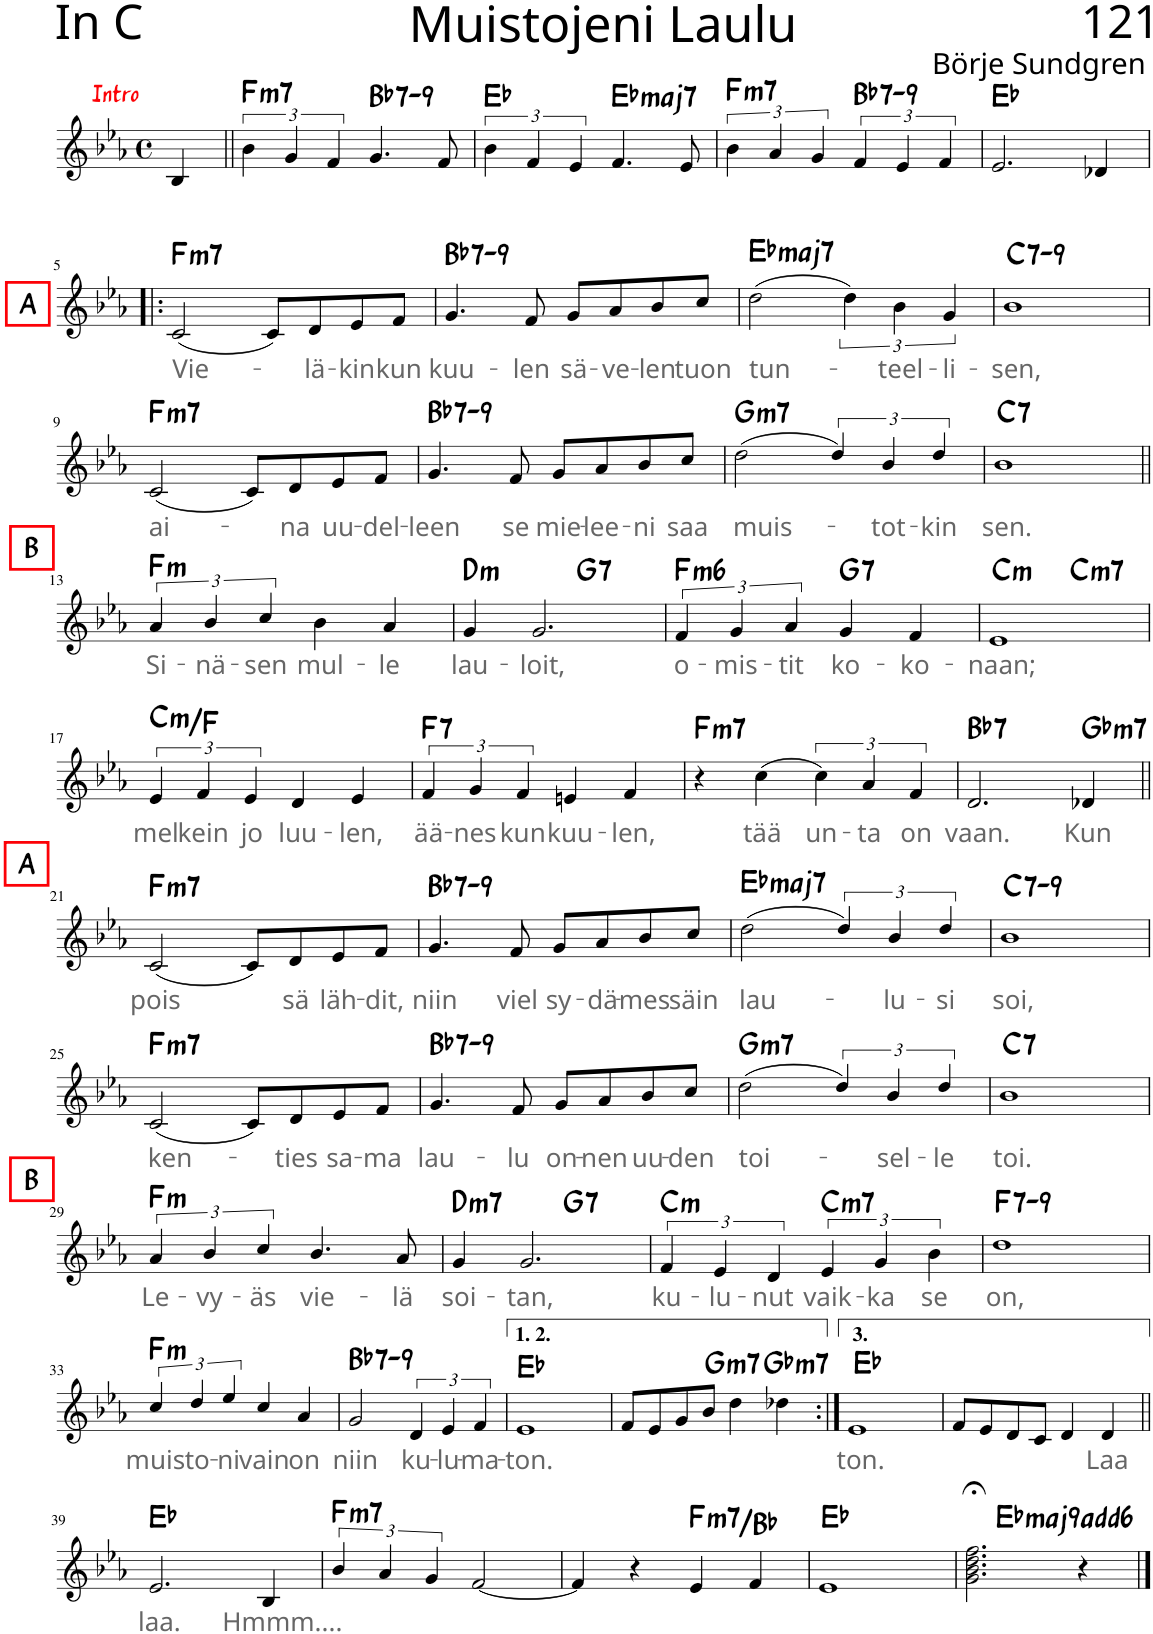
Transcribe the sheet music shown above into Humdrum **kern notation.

**kern	**text	**harte
*part1	*part1	*part1
*staff1	*staff1	*
*I"Piano	*	*
*I'Pno.	*	*
*clefG2	*	*
*k[b-e-a-]	*	*
*M4/4	*	*
*met(c)	*	*
=	=	=
!LO:TX:a:color=#FC0107:t=Intro	!	!
4B-/	.	.
=1||	=1||	=1||
!	!	!LO:H:kt=m7
6b-\	.	F:min7
6g/	.	.
6f/	.	.
!	!	!LO:H:kt=7
4.g/	.	Bb:7(b9)
8f/	.	.
=2	=2	=2
6b-\	.	Eb:maj
6f/	.	.
6e-/	.	.
!	!	!LO:H:kt=maj7
4.f/	.	Eb:maj7
8e-/	.	.
=3	=3	=3
!	!	!LO:H:kt=m7
6b-\	.	F:min7
6a-/	.	.
6g/	.	.
!	!	!LO:H:kt=7
6f/	.	Bb:7(b9)
6e-/	.	.
6f/	.	.
=4	=4	=4
2.e-/	.	Eb:maj
4d-X/	.	.
!!LO:LB:g=z
=5!|:	=5!|:	=5!|:
!LO:TX:a:B:t=A	!	!
!	!LO:LY:b:color=#666666	!LO:H:kt=m7
(2c/	Vie-	F:min7
8c/L)	.	.
!	!LO:LY:b:color=#666666	!
8d/	-lä-	.
!	!LO:LY:b:color=#666666	!
8e-/	-kin	.
!	!LO:LY:b:color=#666666	!
8f/J	kun	.
=6	=6	=6
!	!LO:LY:b:color=#666666	!LO:H:kt=7
4.g/	kuu-	Bb:7(b9)
!	!LO:LY:b:color=#666666	!
8f/	-len	.
!	!LO:LY:b:color=#666666	!
8g/L	sä-	.
!	!LO:LY:b:color=#666666	!
8a-/	-ve-	.
!	!LO:LY:b:color=#666666	!
8b-/	-len	.
!	!LO:LY:b:color=#666666	!
8cc/J	tuon	.
=7	=7	=7
!	!LO:LY:b:color=#666666	!LO:H:kt=maj7
(2dd\	tun-	Eb:maj7
6dd\)	.	.
!	!LO:LY:b:color=#666666	!
6b-\	-teel-	.
!	!LO:LY:b:color=#666666	!
6g/	-li-	.
=8	=8	=8
!	!LO:LY:b:color=#666666	!LO:H:kt=7
1b-	-sen,	C:7(b9)
!!LO:LB:g=z
=9	=9	=9
!	!LO:LY:b:color=#666666	!LO:H:kt=m7
(2c/	ai-	F:min7
8c/L)	.	.
!	!LO:LY:b:color=#666666	!
8d/	-na	.
!	!LO:LY:b:color=#666666	!
8e-/	uu-	.
!	!LO:LY:b:color=#666666	!
8f/J	-del-	.
=10	=10	=10
!	!LO:LY:b:color=#666666	!LO:H:kt=7
4.g/	-leen	Bb:7(b9)
!	!LO:LY:b:color=#666666	!
8f/	se	.
!	!LO:LY:b:color=#666666	!
8g/L	mie-	.
!	!LO:LY:b:color=#666666	!
8a-/	-lee-	.
!	!LO:LY:b:color=#666666	!
8b-/	-ni	.
!	!LO:LY:b:color=#666666	!
8cc/J	saa	.
=11	=11	=11
!	!LO:LY:b:color=#666666	!LO:H:kt=m7
(2dd\	muis-	G:min7
6dd/)	.	.
!	!LO:LY:b:color=#666666	!
6b-/	-tot-	.
!	!LO:LY:b:color=#666666	!
6dd/	-kin	.
=12	=12	=12
!	!LO:LY:b:color=#666666	!LO:H:kt=7
1b-	sen.	C:7
!!LO:LB:g=z
=13||	=13||	=13||
!LO:TX:a:B:t=B	!	!
!	!LO:LY:b:color=#666666	!LO:H:kt=m
6a-/	Si-	F:min
!	!LO:LY:b:color=#666666	!
6b-/	-nä-	.
!	!LO:LY:b:color=#666666	!
6cc/	-sen	.
!	!LO:LY:b:color=#666666	!
4b-\	mul-	.
!	!LO:LY:b:color=#666666	!
4a-/	-le	.
=14	=14	=14
!	!LO:LY:b:color=#666666	!LO:H:kt=m
*^	*	*
4g/	2ryy	lau-	D:min
!	!	!LO:LY:b:color=#666666	!
2.g/	.	-loit,	.
!	!	!	!LO:H:kt=7
.	2ryy	.	G:7
=15	=15	=15	=15
!	!	!LO:LY:b:color=#666666	!LO:H:kt=m6
*v	*v	*	*
6f/	o-	F:min6
!	!LO:LY:b:color=#666666	!
6g/	-mis-	.
!	!LO:LY:b:color=#666666	!
6a-/	-tit	.
!	!LO:LY:b:color=#666666	!LO:H:kt=7
4g/	ko-	G:7
!	!LO:LY:b:color=#666666	!
4f/	-ko-	.
=16	=16	=16
!	!LO:LY:b:color=#666666	!LO:H:kt=m
*^	*	*
1e-	2ryy	-naan;	C:min
!	!	!	!LO:H:kt=m7
.	2ryy	.	C:min7
!!LO:LB:g=z	!!
=17	=17	=17	=17
!	!	!LO:LY:b:color=#666666	!LO:H:kt=m
*v	*v	*	*
6e-/	mel-	C:min/4
!	!LO:LY:b:color=#666666	!
6f/	-kein	.
!	!LO:LY:b:color=#666666	!
6e-/	jo	.
!	!LO:LY:b:color=#666666	!
4d/	luu-	.
!	!LO:LY:b:color=#666666	!
4e-/	-len,	.
=18	=18	=18
!	!LO:LY:b:color=#666666	!LO:H:kt=7
6f/	ää-	F:7
!	!LO:LY:b:color=#666666	!
6g/	-nes	.
!	!LO:LY:b:color=#666666	!
6f/	kun	.
!	!LO:LY:b:color=#666666	!
4en/	kuu-	.
!	!LO:LY:b:color=#666666	!
4f/	-len,	.
=19	=19	=19
!	!	!LO:H:kt=m7
4r	.	F:min7
!	!LO:LY:b:color=#666666	!
(4cc\	tää	.
!	!LO:LY:b:color=#666666	!
6cc\)	un-	.
!	!LO:LY:b:color=#666666	!
6a-/	-ta	.
!	!LO:LY:b:color=#666666	!
6f/	on	.
=20	=20	=20
!	!LO:LY:b:color=#666666	!LO:H:kt=7
2.d/	vaan.	Bb:7
!	!LO:LY:b:color=#666666	!LO:H:kt=m7
4d-X/	Kun	Gb:min7
!!LO:LB:g=z
=21||	=21||	=21||
!LO:TX:a:B:t=A	!	!
!	!LO:LY:b:color=#666666	!LO:H:kt=m7
(2c/	pois	F:min7
8c/L)	.	.
!	!LO:LY:b:color=#666666	!
8d/	sä	.
!	!LO:LY:b:color=#666666	!
8e-/	läh-	.
!	!LO:LY:b:color=#666666	!
8f/J	-dit,	.
=22	=22	=22
!	!LO:LY:b:color=#666666	!LO:H:kt=7
4.g/	niin	Bb:7(b9)
!	!LO:LY:b:color=#666666	!
8f/	viel	.
!	!LO:LY:b:color=#666666	!
8g/L	sy-	.
!	!LO:LY:b:color=#666666	!
8a-/	-dä-	.
!	!LO:LY:b:color=#666666	!
8b-/	-mes-	.
!	!LO:LY:b:color=#666666	!
8cc/J	-säin	.
=23	=23	=23
!	!LO:LY:b:color=#666666	!LO:H:kt=maj7
(2dd\	lau-	Eb:maj7
6dd/)	.	.
!	!LO:LY:b:color=#666666	!
6b-/	-lu-	.
!	!LO:LY:b:color=#666666	!
6dd/	-si	.
=24	=24	=24
!	!LO:LY:b:color=#666666	!LO:H:kt=7
1b-	soi,	C:7(b9)
!!LO:LB:g=z
=25	=25	=25
!	!LO:LY:b:color=#666666	!LO:H:kt=m7
(2c/	ken-	F:min7
8c/L)	.	.
!	!LO:LY:b:color=#666666	!
8d/	-ties	.
!	!LO:LY:b:color=#666666	!
8e-/	sa-	.
!	!LO:LY:b:color=#666666	!
8f/J	-ma	.
=26	=26	=26
!	!LO:LY:b:color=#666666	!LO:H:kt=7
4.g/	lau-	Bb:7(b9)
!	!LO:LY:b:color=#666666	!
8f/	-lu	.
!	!LO:LY:b:color=#666666	!
8g/L	on-	.
!	!LO:LY:b:color=#666666	!
8a-/	-nen	.
!	!LO:LY:b:color=#666666	!
8b-/	uu-	.
!	!LO:LY:b:color=#666666	!
8cc/J	-den	.
=27	=27	=27
!	!LO:LY:b:color=#666666	!LO:H:kt=m7
(2dd\	toi-	G:min7
6dd/)	.	.
!	!LO:LY:b:color=#666666	!
6b-/	-sel-	.
!	!LO:LY:b:color=#666666	!
6dd/	-le	.
=28	=28	=28
!	!LO:LY:b:color=#666666	!LO:H:kt=7
1b-	toi.	C:7
!!LO:LB:g=z
=29	=29	=29
!LO:TX:a:B:t=B	!	!
!	!LO:LY:b:color=#666666	!LO:H:kt=m
6a-/	Le-	F:min
!	!LO:LY:b:color=#666666	!
6b-/	-vy-	.
!	!LO:LY:b:color=#666666	!
6cc/	-äs	.
!	!LO:LY:b:color=#666666	!
4.b-/	vie-	.
!	!LO:LY:b:color=#666666	!
8a-/	-lä	.
=30	=30	=30
!	!LO:LY:b:color=#666666	!LO:H:kt=m7
*^	*	*
4g/	2ryy	soi-	D:min7
!	!	!LO:LY:b:color=#666666	!
2.g/	.	-tan,	.
!	!	!	!LO:H:kt=7
.	2ryy	.	G:7
=31	=31	=31	=31
!	!	!LO:LY:b:color=#666666	!LO:H:kt=m
*v	*v	*	*
6f/	ku-	C:min
!	!LO:LY:b:color=#666666	!
6e-/	-lu-	.
!	!LO:LY:b:color=#666666	!
6d/	-nut	.
!	!LO:LY:b:color=#666666	!LO:H:kt=m7
6e-/	vaik-	C:min7
!	!LO:LY:b:color=#666666	!
6g/	-ka	.
!	!LO:LY:b:color=#666666	!
6b-\	se	.
=32	=32	=32
!	!LO:LY:b:color=#666666	!LO:H:kt=7
1dd	on,	F:7(b9)
!!LO:LB:g=z
=33	=33	=33
!	!LO:LY:b:color=#666666	!LO:H:kt=m
6cc/	muis-	F:min
!	!LO:LY:b:color=#666666	!
6dd/	-to-	.
!	!LO:LY:b:color=#666666	!
6ee-/	-ni	.
!	!LO:LY:b:color=#666666	!
4cc/	vain	.
!	!LO:LY:b:color=#666666	!
4a-/	on	.
=34	=34	=34
!	!LO:LY:b:color=#666666	!LO:H:kt=7
2g/	niin	Bb:7(b9)
!	!LO:LY:b:color=#666666	!
6d/	ku-	.
!	!LO:LY:b:color=#666666	!
6e-/	-lu-	.
!	!LO:LY:b:color=#666666	!
6f/	-ma-	.
=35	=35	=35
!	!LO:LY:b:color=#666666	!
1e-	-ton.	Eb:maj
=36	=36	=36
8f/L	.	.
8e-/	.	.
8g/	.	.
8b-/J	.	.
!	!	!LO:H:kt=m7
4dd\	.	G:min7
!	!	!LO:H:kt=m7
4dd-X\	.	Gb:min7
=37:|!	=37:|!	=37:|!
!	!LO:LY:b:color=#666666	!
1e-	ton.	Eb:maj
=38	=38	=38
8f/L	.	.
8e-/	.	.
8d/	.	.
8c/J	.	.
4d/	.	.
!	!LO:LY:b:color=#666666	!
4d/	Laa	.
!!LO:LB:g=z
=39||	=39||	=39||
!	!LO:LY:b:color=#666666	!
2.e-/	laa.	Eb:maj
!	!LO:LY:b:color=#666666	!
4B-/	Hmmm....	.
=40	=40	=40
!	!	!LO:H:kt=m7
6b-/	.	F:min7
6a-/	.	.
6g/	.	.
[2f/	.	.
=41	=41	=41
4f/]	.	.
4r	.	.
!	!	!LO:H:kt=m7
4e-/	.	F:min7/4
4f/	.	.
=42	=42	=42
1e-	.	Eb:maj
=43	=43	=43
!	!	!LO:H:kt=maj9
2.g\;< 2.b-\;< 2.dd\;< 2.ff\;<	.	Eb:maj9(6)
4r	.	.
==	==	==
*-	*-	*-
